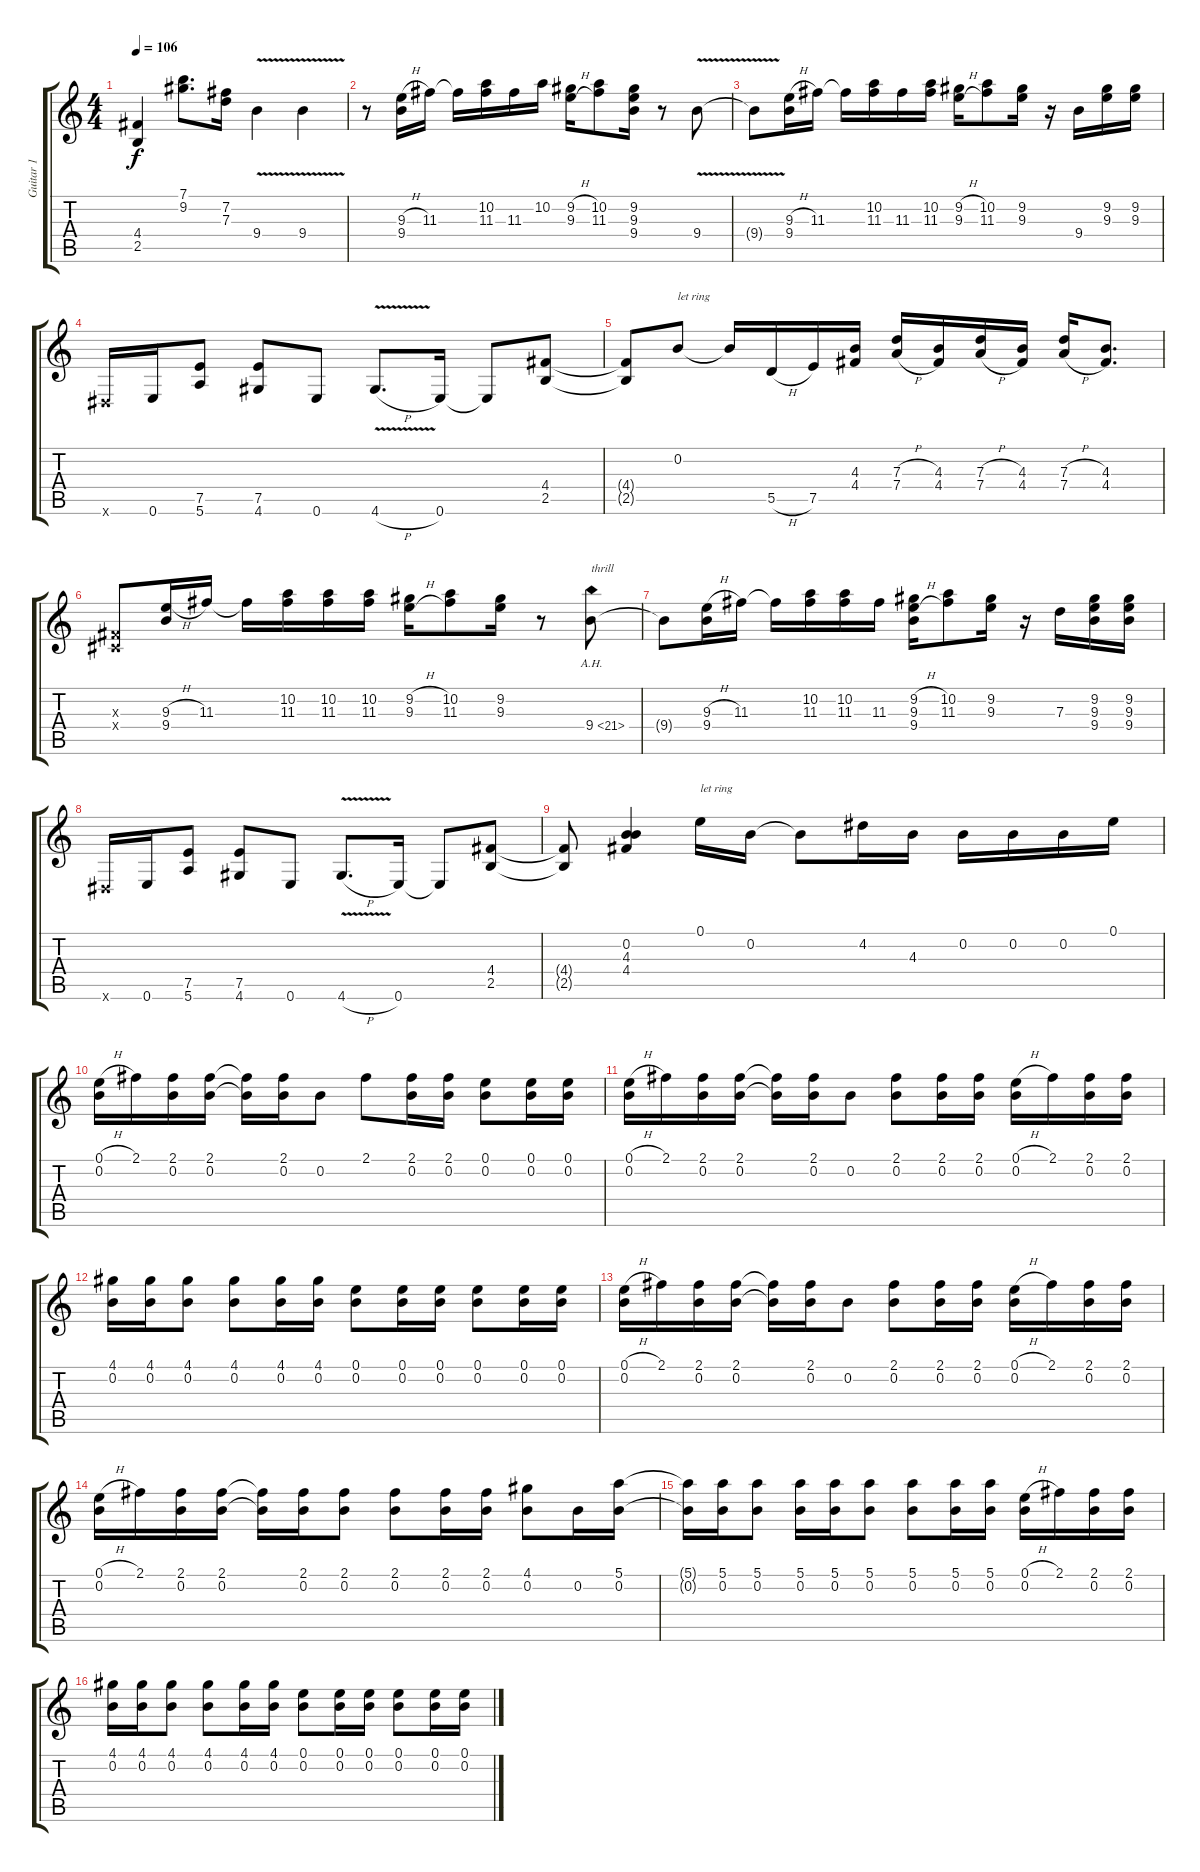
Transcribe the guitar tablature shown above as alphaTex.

\track ("Guitar 1" "Guitar 1") {instrument distortionguitar}
\staff {score tabs}
\tuning (E4 B3 G3 D3 A2 E2) {hide}
\ts (4 4)
\tempo 106
\clef g2
\ks c
(4.4{t} 2.5{t}).4{dy f} (7.1 9.2).8{d} (7.2 7.3).16 9.4{v}.4 9.4{v}.4 |
r.8 (9.3{h} 9.4).16 11.3.16 11.3{t}.16 (10.2 11.3).16 11.3.16 10.2.16 (9.2{h} 9.3{h}).16 (10.2 11.3).8 (9.2 9.3 9.4).16 r.8 9.4{v}.8 |
9.4{t}.8 (9.3{h} 9.4).16 11.3.16 11.3{t}.16 (10.2 11.3).16 11.3.16 (10.2 11.3).16 (9.2{h} 9.3{h}).16 (10.2 11.3).8 (9.2 9.3).16 r.16 9.4.16 (9.2 9.3).16 (9.2 9.3).16 |
-1.6{x}.16 0.6.16 (7.5 5.6).8 (7.5 4.6).8 0.6.8 4.6{v h}.8{d} 0.6.16 0.6{t}.8 (4.4 2.5).8 |
(4.4{t} 2.5{t}).8 0.2.8{txt "let ring"} 0.2{t}.16 5.5{h}.16 7.5.16 (4.3 4.4).16 (7.3{h} 7.4{h}).16 (4.3 4.4).16 (7.3{h} 7.4{h}).16 (4.3 4.4).16 (7.3{h} 7.4{h}).16 (4.3 4.4).8{d} |
(-1.3{x} -1.4{x}).8 (9.3{h} 9.4).16 11.3.16 11.3{t}.16 (10.2 11.3).16 (10.2 11.3).16 (10.2 11.3).16 (9.2{h} 9.3{h}).16 (10.2 11.3).8 (9.2 9.3).16 r.8 9.4{ah 12}.8{txt "thrill"} |
9.4{t}.8 (9.3{h} 9.4).16 11.3.16 11.3{t}.16 (10.2 11.3).16 (10.2 11.3).16 11.3.16 (9.2{h} 9.3{h} 9.4).16 (10.2 11.3).8 (9.2 9.3).16 r.16 7.3.16 (9.2 9.3 9.4).16 (9.2 9.3 9.4).16 |
-1.6{x}.16 0.6.16 (7.5 5.6).8 (7.5 4.6).8 0.6.8 4.6{v h}.8{d} 0.6.16 0.6{t}.8 (4.4 2.5).8 |
(4.4{t} 2.5{t}).8 (0.2 4.3 4.4).4 0.1.16{txt "let ring"} 0.2.16 0.2{t}.8 4.2.16 4.3.16 0.2.16 0.2.16 0.2.16 0.1.16 |
(0.1{h} 0.2).16 2.1.16 (2.1 0.2).16 (2.1 0.2).16 (2.1{t} 0.2{t}).16 (2.1 0.2).16 0.2.8 2.1.8 (2.1 0.2).16 (2.1 0.2).16 (0.1 0.2).8 (0.1 0.2).16 (0.1 0.2).16 |
(0.1{h} 0.2).16 2.1.16 (2.1 0.2).16 (2.1 0.2).16 (2.1{t} 0.2{t}).16 (2.1 0.2).16 0.2.8 (2.1 0.2).8 (2.1 0.2).16 (2.1 0.2).16 (0.1{h} 0.2).16 2.1.16 (2.1 0.2).16 (2.1 0.2).16 |
(4.1 0.2).16 (4.1 0.2).16 (4.1 0.2).8 (4.1 0.2).8 (4.1 0.2).16 (4.1 0.2).16 (0.1 0.2).8 (0.1 0.2).16 (0.1 0.2).16 (0.1 0.2).8 (0.1 0.2).16 (0.1 0.2).16 |
(0.1{h} 0.2).16 2.1.16 (2.1 0.2).16 (2.1 0.2).16 (2.1{t} 0.2{t}).16 (2.1 0.2).16 0.2.8 (2.1 0.2).8 (2.1 0.2).16 (2.1 0.2).16 (0.1{h} 0.2).16 2.1.16 (2.1 0.2).16 (2.1 0.2).16 |
(0.1{h} 0.2).16 2.1.16 (2.1 0.2).16 (2.1 0.2).16 (2.1{t} 0.2{t}).16 (2.1 0.2).16 (2.1 0.2).8 (2.1 0.2).8 (2.1 0.2).16 (2.1 0.2).16 (4.1 0.2).8 0.2.16 (5.1 0.2).16 |
(5.1{t} 0.2{t}).16 (5.1 0.2).16 (5.1 0.2).8 (5.1 0.2).16 (5.1 0.2).16 (5.1 0.2).8 (5.1 0.2).8 (5.1 0.2).16 (5.1 0.2).16 (0.1{h} 0.2).16 2.1.16 (2.1 0.2).16 (2.1 0.2).16 |
(4.1 0.2).16 (4.1 0.2).16 (4.1 0.2).8 (4.1 0.2).8 (4.1 0.2).16 (4.1 0.2).16 (0.1 0.2).8 (0.1 0.2).16 (0.1 0.2).16 (0.1 0.2).8 (0.1 0.2).16 (0.1 0.2).16
